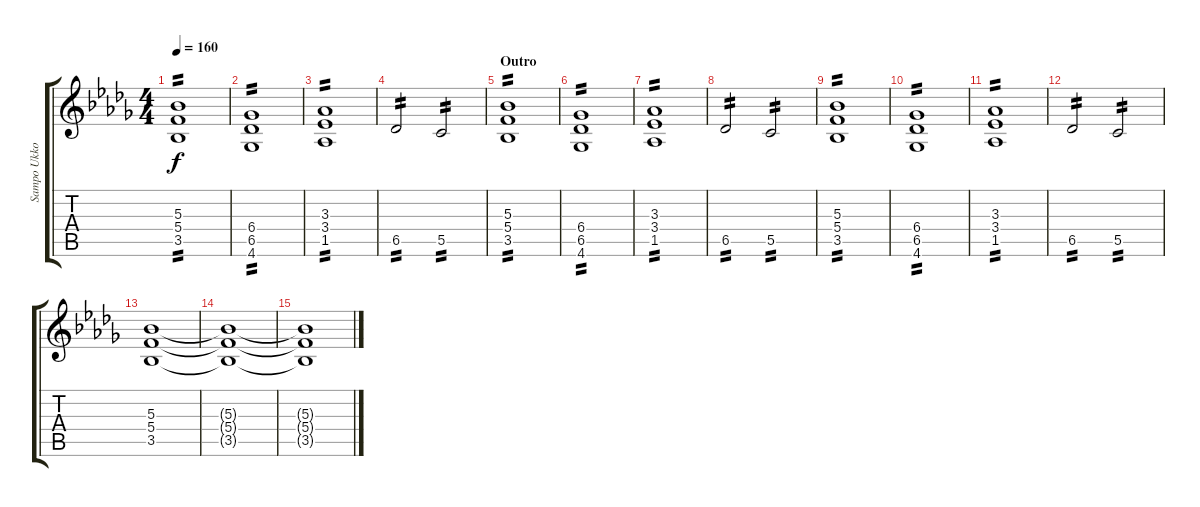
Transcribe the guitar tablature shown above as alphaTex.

\track ("Sampo Ukkola (rhythm)" "Sampo Ukko") {instrument distortionguitar}
\staff {score tabs}
\tuning (D4 A3 F3 C3 G2 D2) {hide}
\ts (4 4)
\tempo 160
\clef g2
\ks bbminor
(5.3 5.4 3.5).1{tp 2 dy f} |
(6.4 6.5 4.6).1{tp 2} |
(3.3 3.4 1.5).1{tp 2} |
6.5.2{tp 2} 5.5.2{tp 2} |
\section ("" "Outro")
(5.3 5.4 3.5).1{tp 2} |
(6.4 6.5 4.6).1{tp 2} |
(3.3 3.4 1.5).1{tp 2} |
6.5.2{tp 2} 5.5.2{tp 2} |
(5.3 5.4 3.5).1{tp 2} |
(6.4 6.5 4.6).1{tp 2} |
(3.3 3.4 1.5).1{tp 2} |
6.5.2{tp 2} 5.5.2{tp 2} |
(5.3 5.4 3.5).1 |
(5.3{t} 5.4{t} 3.5{t}).1 |
(5.3{t} 5.4{t} 3.5{t}).1
